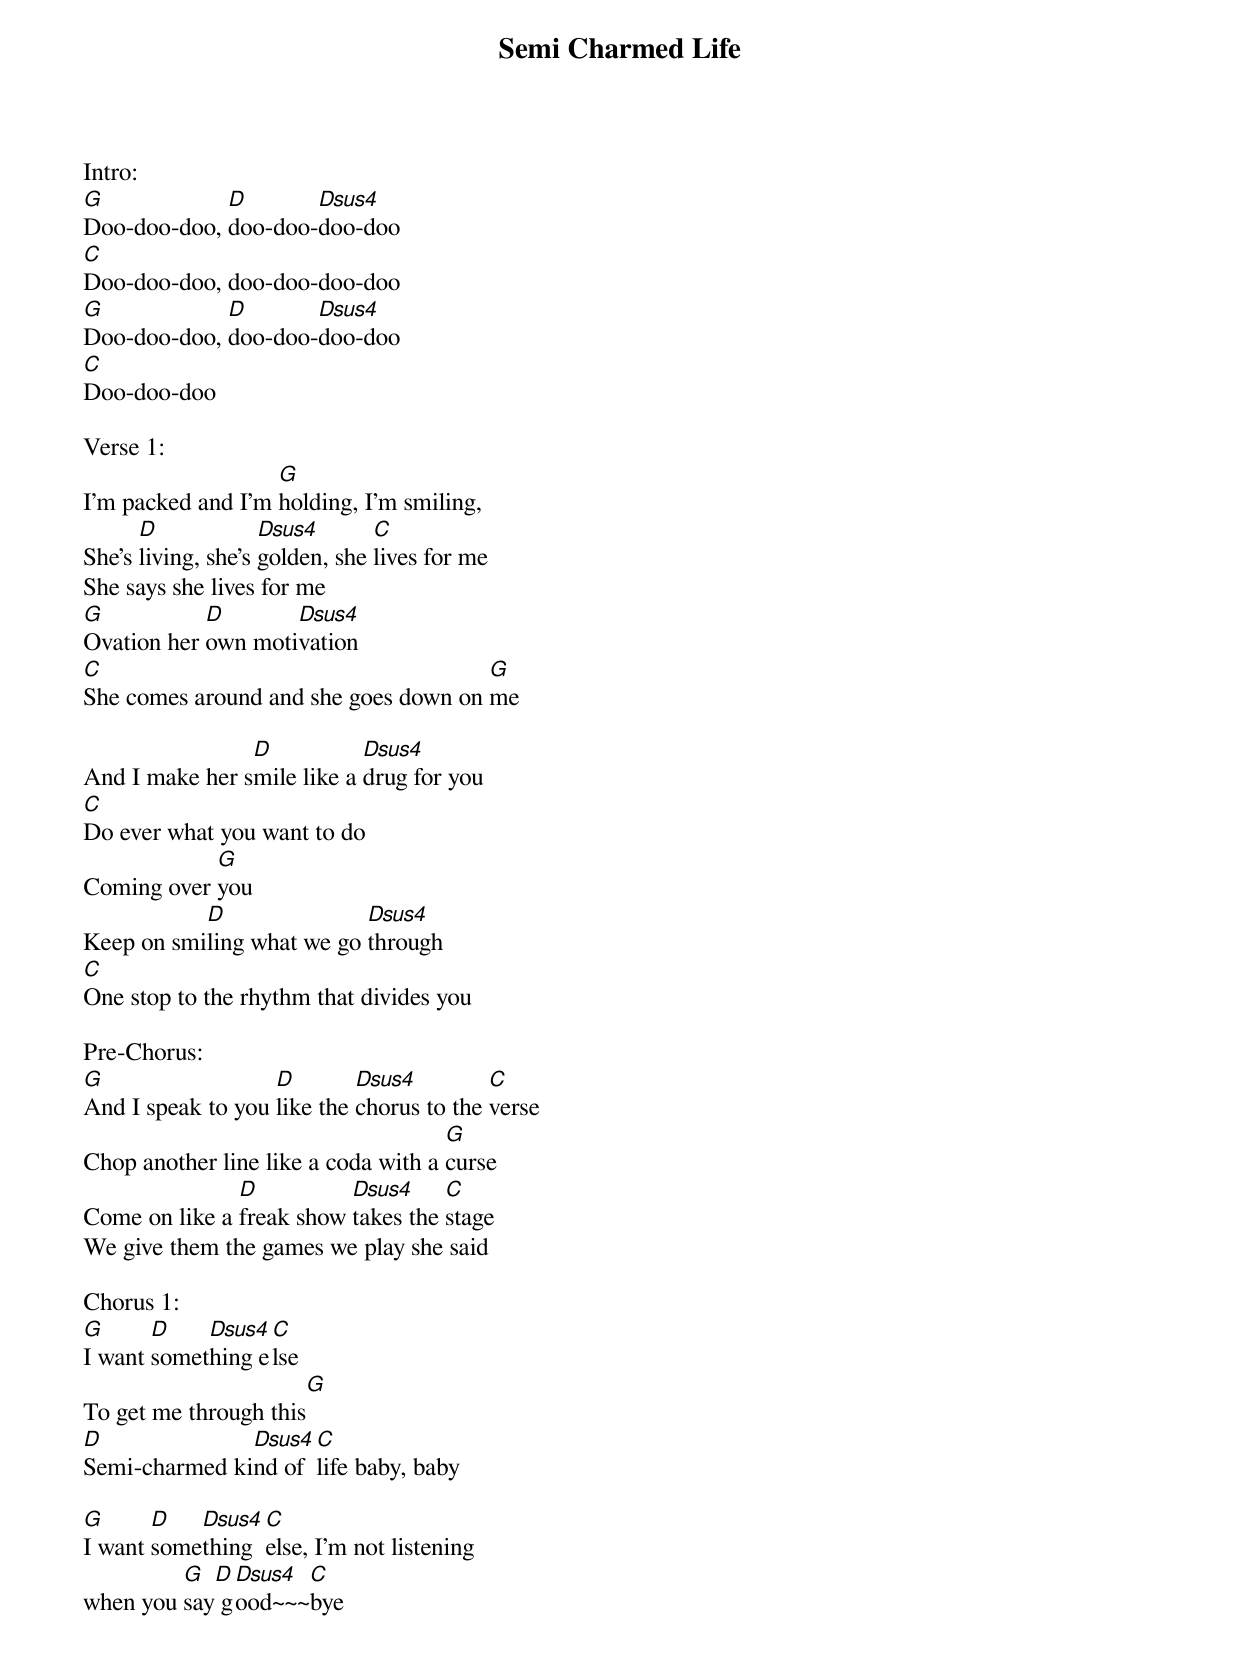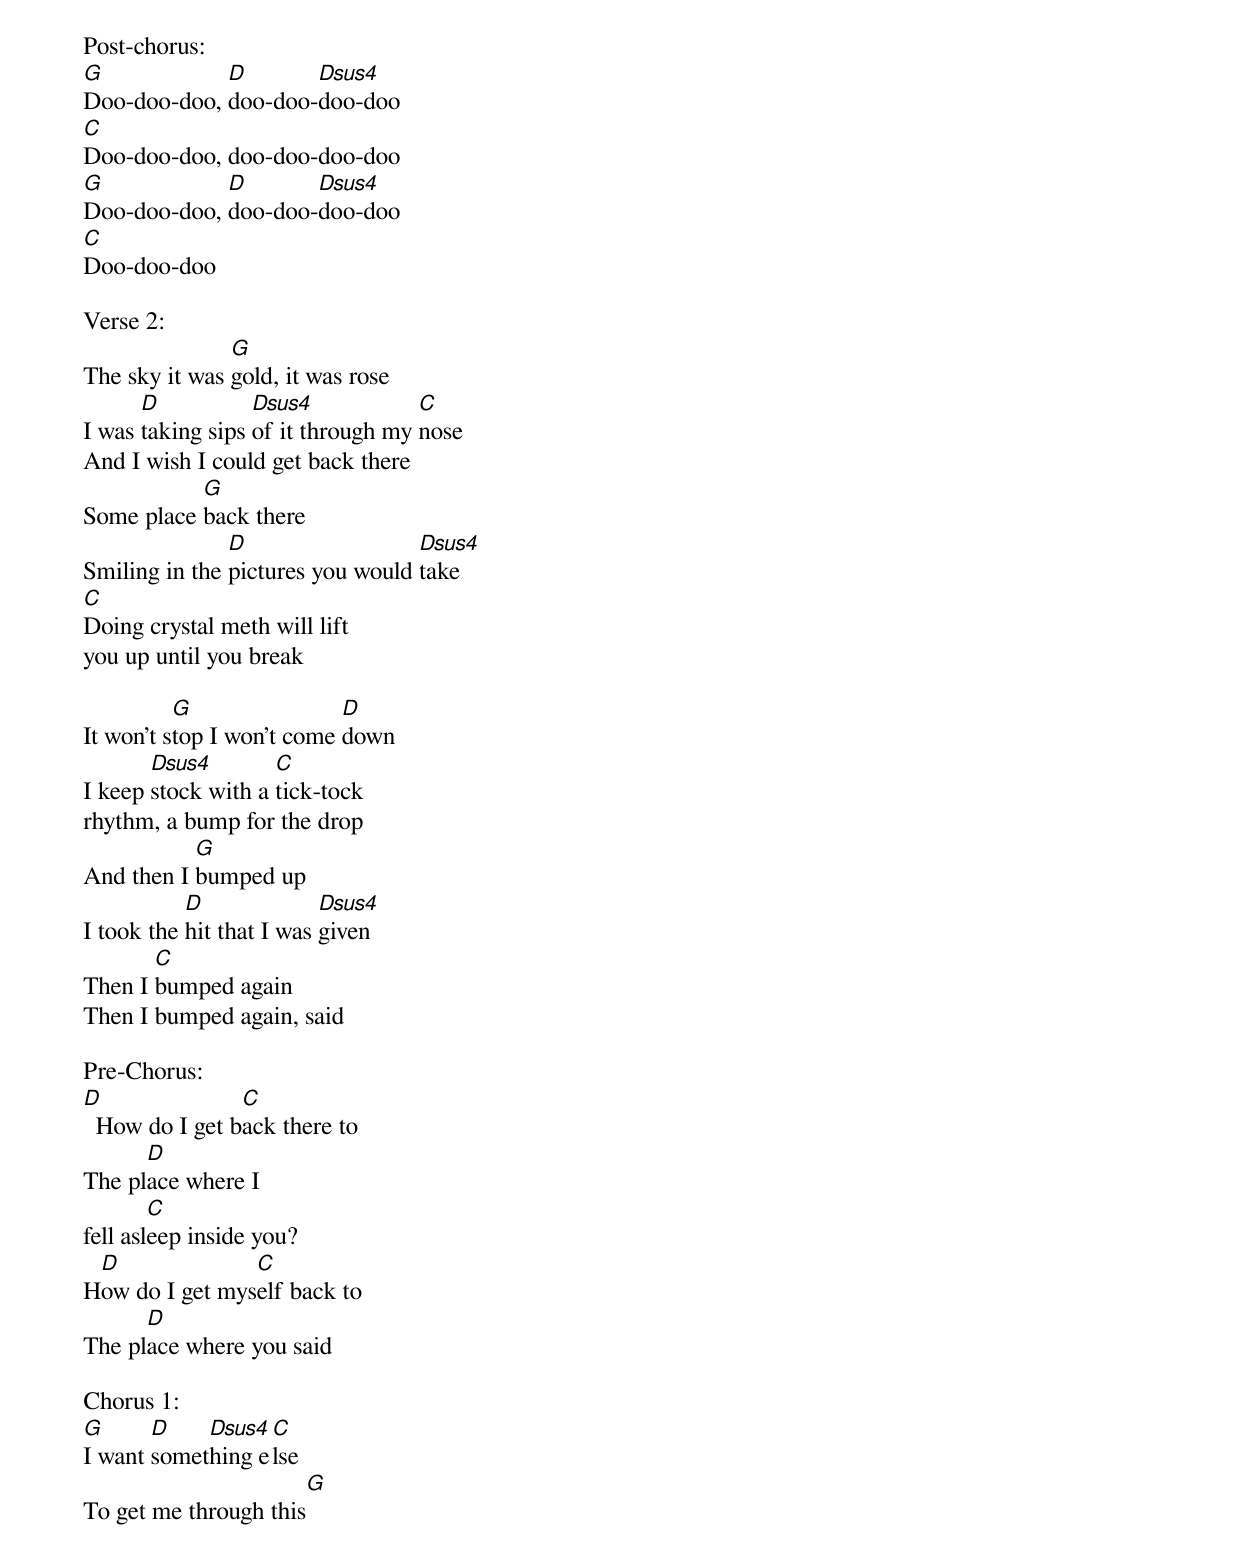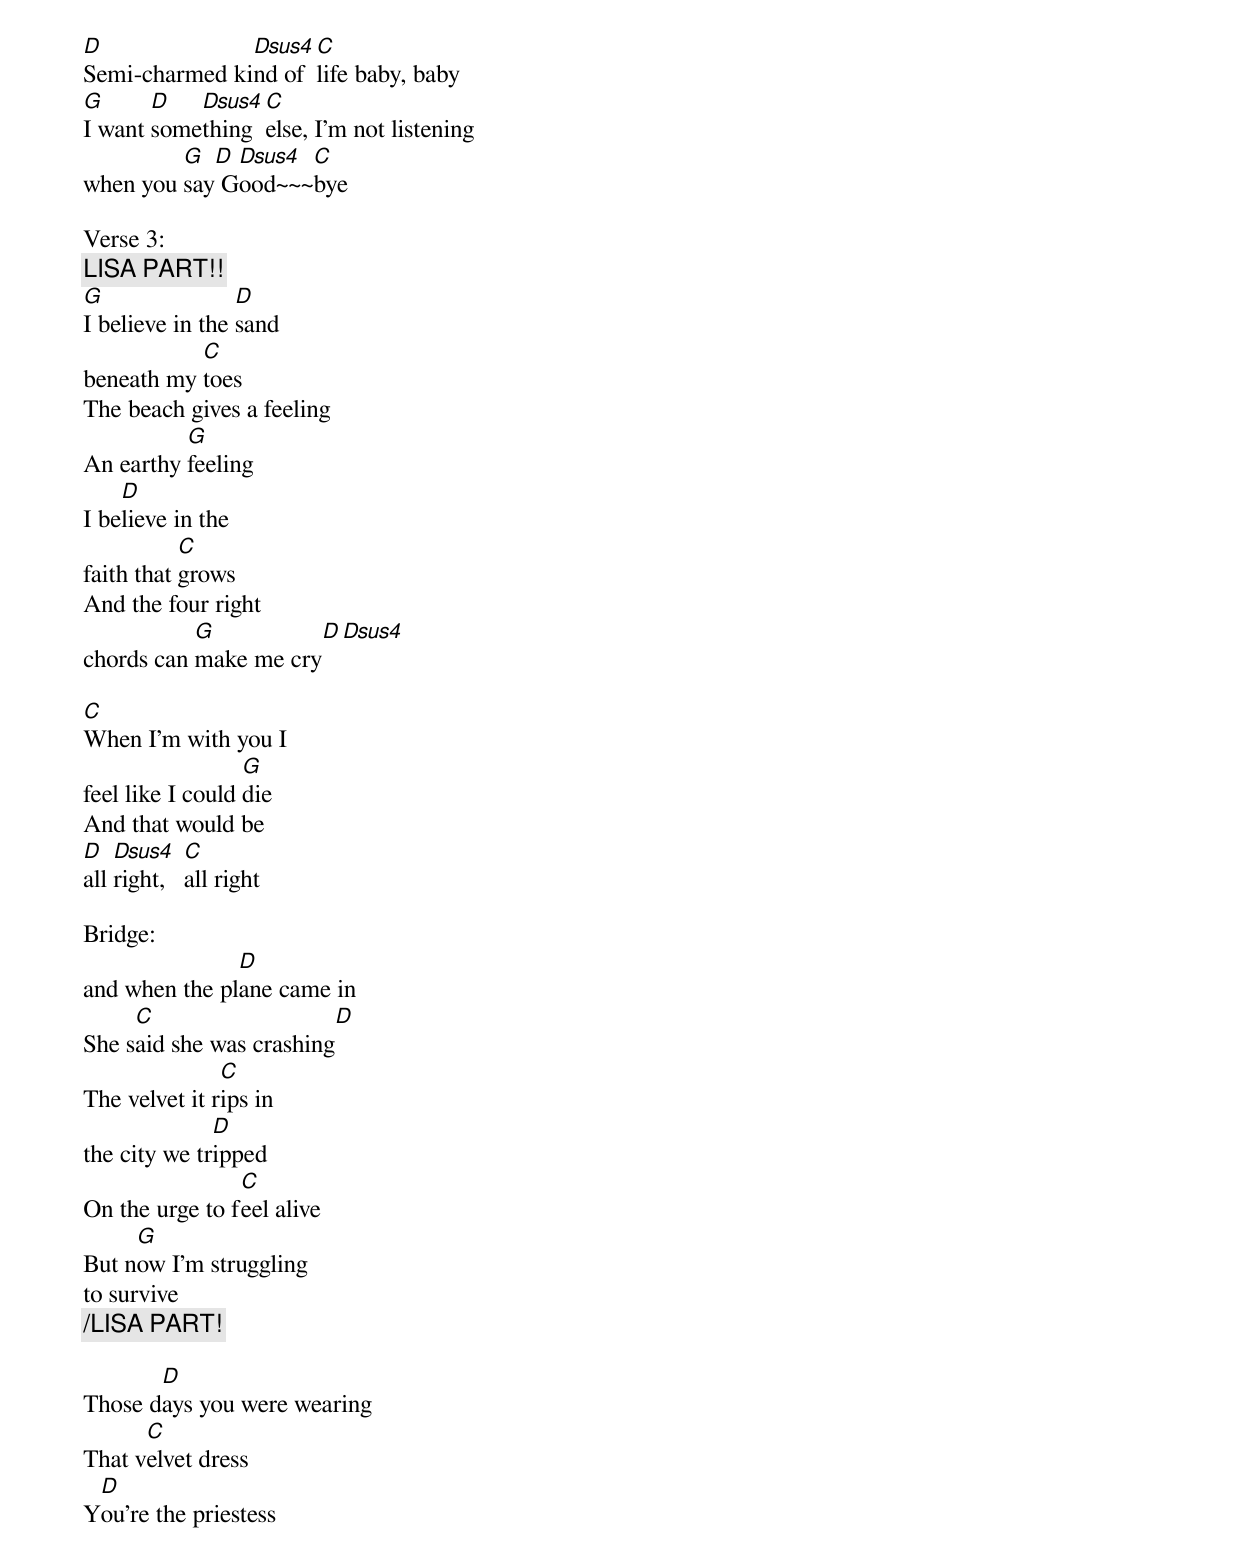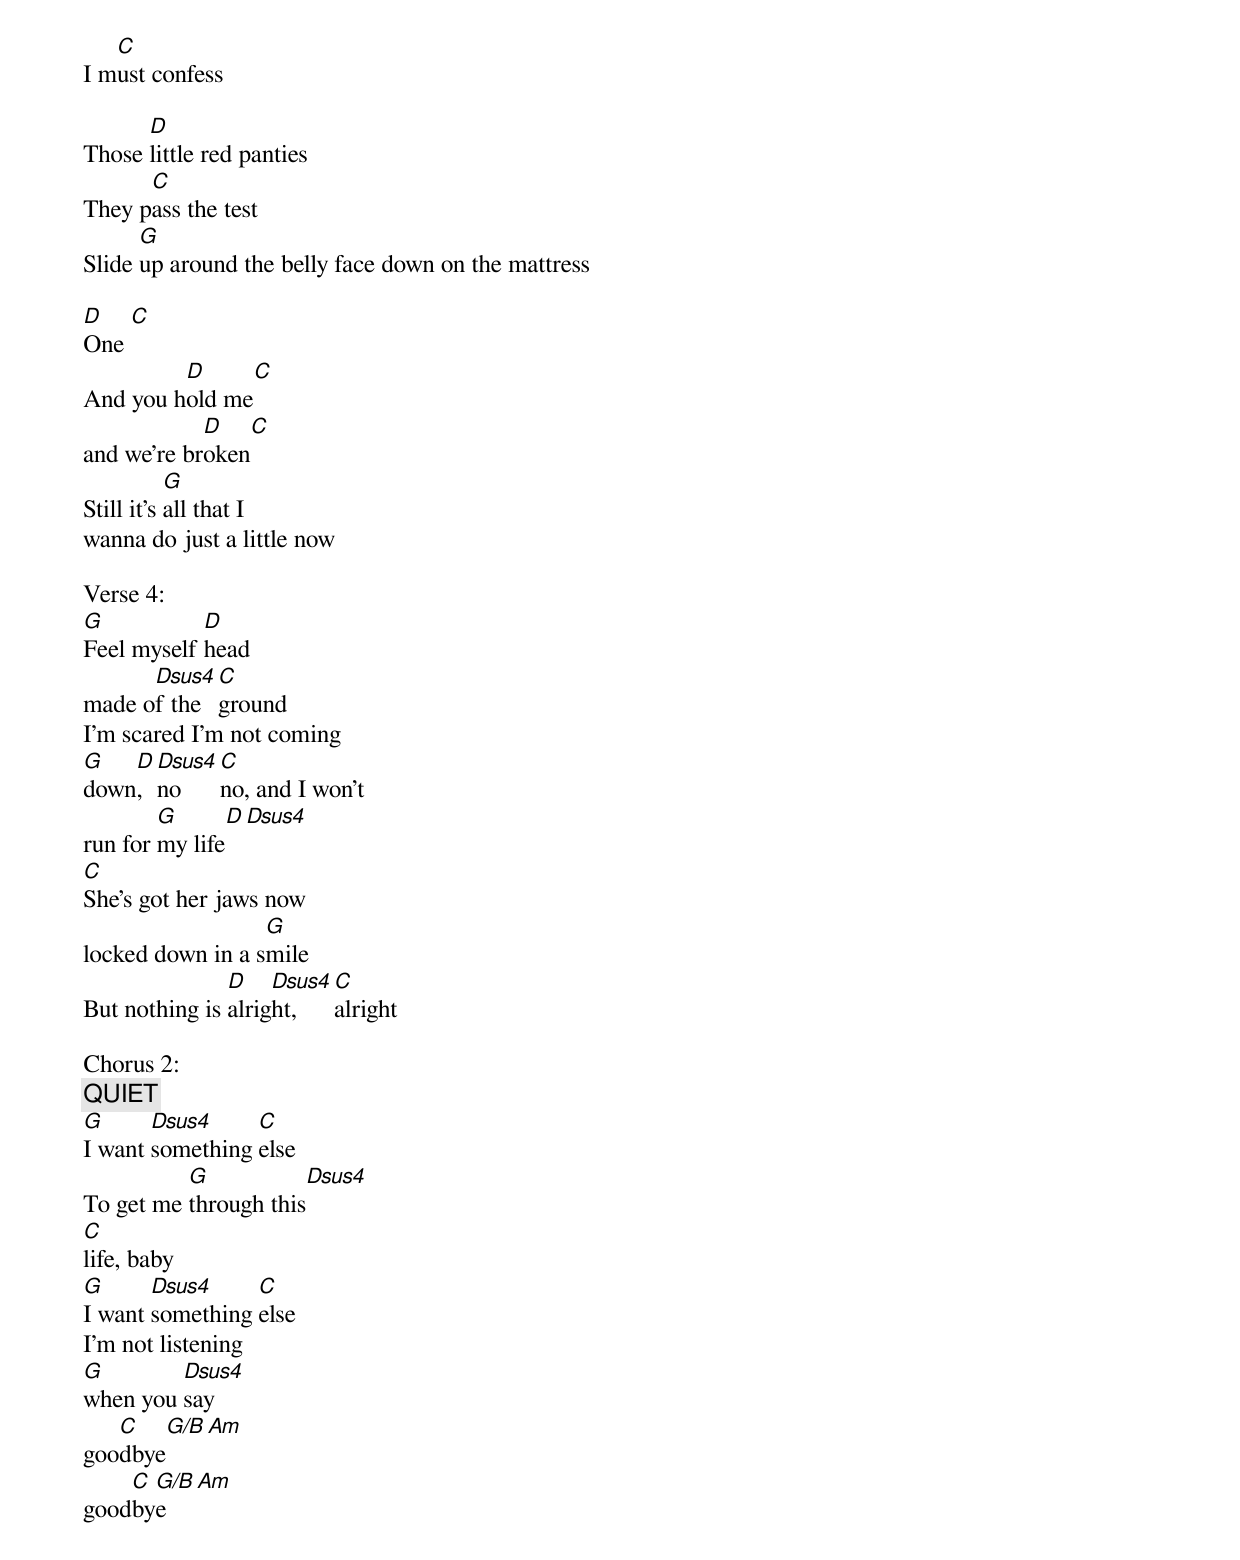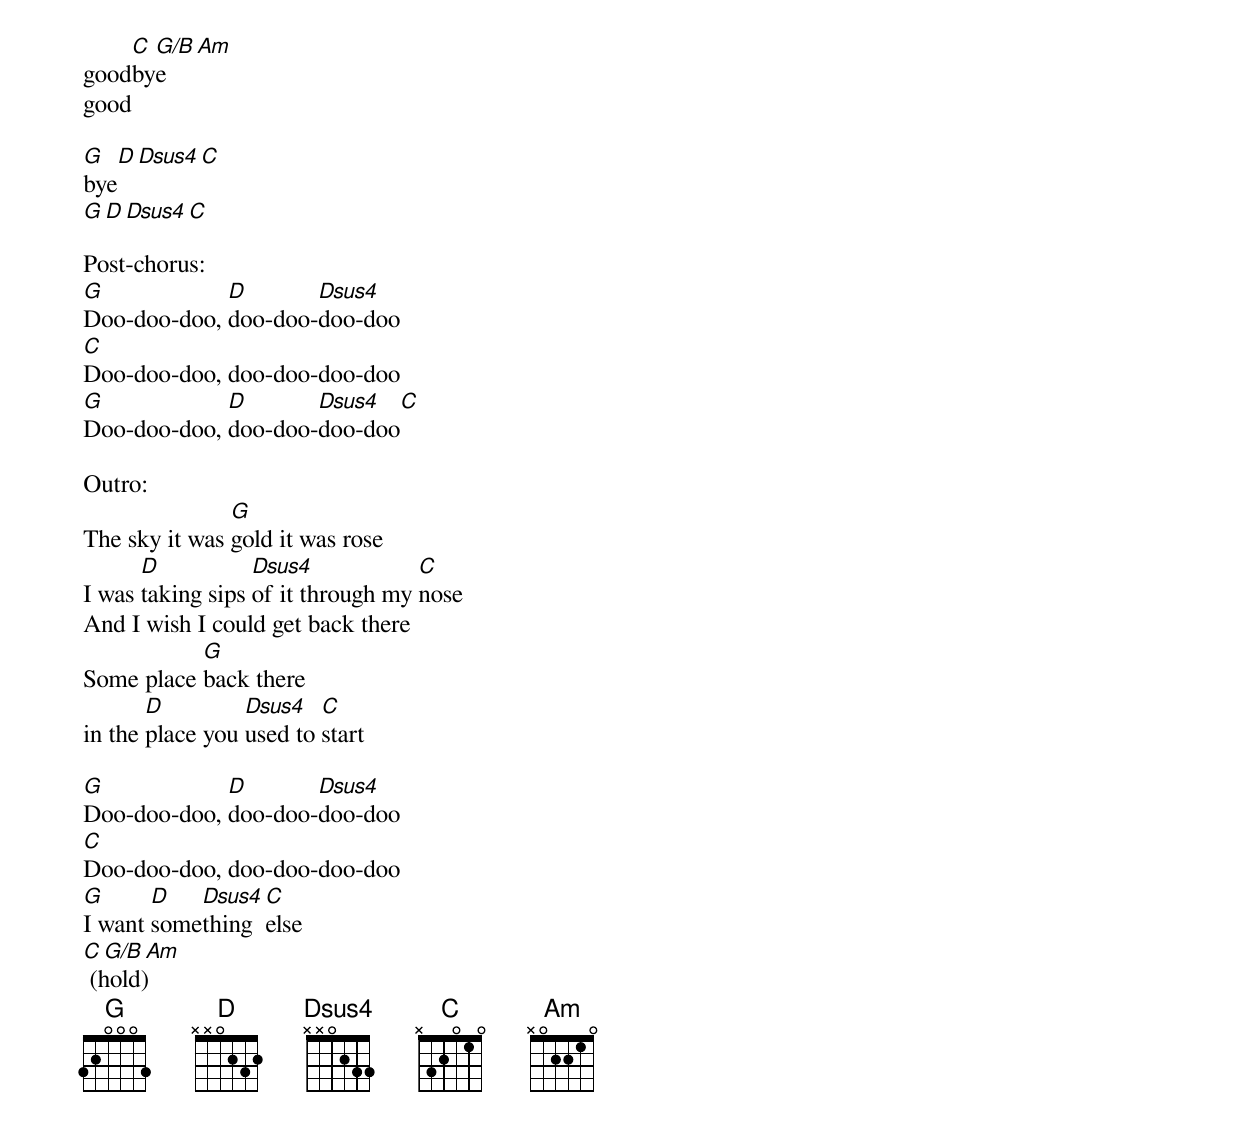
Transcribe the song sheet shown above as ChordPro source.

{title:Semi Charmed Life}
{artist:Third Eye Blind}
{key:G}
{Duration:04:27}
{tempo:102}
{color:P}

Intro:
[G]Doo-doo-doo, [D]doo-doo-[Dsus4]doo-doo
[C]Doo-doo-doo, doo-doo-doo-doo
[G]Doo-doo-doo, [D]doo-doo-[Dsus4]doo-doo
[C]Doo-doo-doo

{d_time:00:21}
Verse 1:
I'm packed and I'm [G]holding, I'm smiling,
She's [D]living, she's [Dsus4]golden, she [C]lives for me
She says she lives for me
[G]Ovation her [D]own moti[Dsus4]vation
[C]She comes around and she goes down on [G]me

And I make her s[D]mile like a [Dsus4]drug for you
[C]Do ever what you want to do
Coming over [G]you
Keep on smi[D]ling what we go [Dsus4]through
[C]One stop to the rhythm that divides you

Pre-Chorus:
[G]And I speak to you [D]like the [Dsus4]chorus to the [C]verse
Chop another line like a coda with a [G]curse
Come on like a [D]freak show [Dsus4]takes the [C]stage
We give them the games we play she said

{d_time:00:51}
Chorus 1:
[G]I want [D]somet[Dsus4]hing e[C]lse
To get me through this[G]
[D]Semi-charmed ki[Dsus4]nd of [C]life baby, baby

[G]I want [D]some[Dsus4]thing [C]else, I'm not listening
when you [G]say[D] g[Dsus4]ood~~~[C]bye

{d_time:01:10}
Post-chorus:
[G]Doo-doo-doo, [D]doo-doo-[Dsus4]doo-doo
[C]Doo-doo-doo, doo-doo-doo-doo
[G]Doo-doo-doo, [D]doo-doo-[Dsus4]doo-doo
[C]Doo-doo-doo

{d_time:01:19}
Verse 2:
The sky it was [G]gold, it was rose
I was [D]taking sips [Dsus4]of it through my [C]nose
And I wish I could get back there
Some place [G]back there
Smiling in the [D]pictures you would [Dsus4]take
[C]Doing crystal meth will lift
you up until you break

It won't s[G]top I won't come [D]down
I keep [Dsus4]stock with a [C]tick-tock
rhythm, a bump for the drop
And then I [G]bumped up
I took the [D]hit that I was [Dsus4]given
Then I [C]bumped again
Then I bumped again, said

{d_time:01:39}
Pre-Chorus:
[D]  How do I get b[C]ack there to
The pl[D]ace where I
fell asl[C]eep inside you?
H[D]ow do I get mys[C]elf back to
The pl[D]ace where you said

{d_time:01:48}
Chorus 1:
[G]I want [D]somet[Dsus4]hing e[C]lse
To get me through this[G]
[D]Semi-charmed ki[Dsus4]nd of [C]life baby, baby
[G]I want [D]some[Dsus4]thing [C]else, I'm not listening
when you [G]say[D] G[Dsus4]ood~~~[C]bye

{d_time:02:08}
Verse 3:
{c:LISA PART!!}
[G]I believe in the [D]sand
beneath my [C]toes
The beach gives a feeling
An earthy [G]feeling
I be[D]lieve in the
faith that [C]grows
And the four right
chords can [G]make me cry[D][Dsus4]

[C]When I'm with you I
feel like I could [G]die
And that would be
[D]all [Dsus4]right,   [C]all right

Bridge:
and when the pl[D]ane came in
She s[C]aid she was crashing[D]
The velvet it r[C]ips in
the city we tr[D]ipped
On the urge to f[C]eel alive
But n[G]ow I'm struggling
to survive
{c:/LISA PART!}

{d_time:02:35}
Those d[D]ays you were wearing
That v[C]elvet dress
Y[D]ou're the priestess
I m[C]ust confess

Those [D]little red panties
They p[C]ass the test
Slide [G]up around the belly face down on the mattress

[D]One [C]
And you h[D]old me[C]
and we're br[D]oken[C]
Still it's [G]all that I
wanna do just a little now

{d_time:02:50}
Verse 4:
[G]Feel myself [D]head
made o[Dsus4]f the [C]ground
I'm scared I'm not coming
[G]down[D], [Dsus4]no     [C]no, and I won't
run for [G]my life[D][Dsus4]
[C]She's got her jaws now
locked down in a s[G]mile
But nothing is [D]alrig[Dsus4]ht,   [C]alright

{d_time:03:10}
Chorus 2:
{c:QUIET}
[G]I want [Dsus4]something [C]else
To get me [G]through this[Dsus4]
[C]life, baby
[G]I want [Dsus4]something [C]else
I'm not listening
[G]when you [Dsus4]say
goo[C]dbye[G/B][Am]
good[C]by[G/B]e[Am]
good[C]by[G/B]e[Am]
good

[G]bye[D][Dsus4][C]
[G][D][Dsus4][C]

Post-chorus:
[G]Doo-doo-doo, [D]doo-doo-[Dsus4]doo-doo
[C]Doo-doo-doo, doo-doo-doo-doo
[G]Doo-doo-doo, [D]doo-doo-[Dsus4]doo-doo[C]

Outro:
The sky it was [G]gold it was rose
I was [D]taking sips [Dsus4]of it through my [C]nose
And I wish I could get back there
Some place [G]back there
in the [D]place you [Dsus4]used to [C]start

[G]Doo-doo-doo, [D]doo-doo-[Dsus4]doo-doo
[C]Doo-doo-doo, doo-doo-doo-doo
[G]I want [D]some[Dsus4]thing [C]else
[C G/B Am] (hold)
